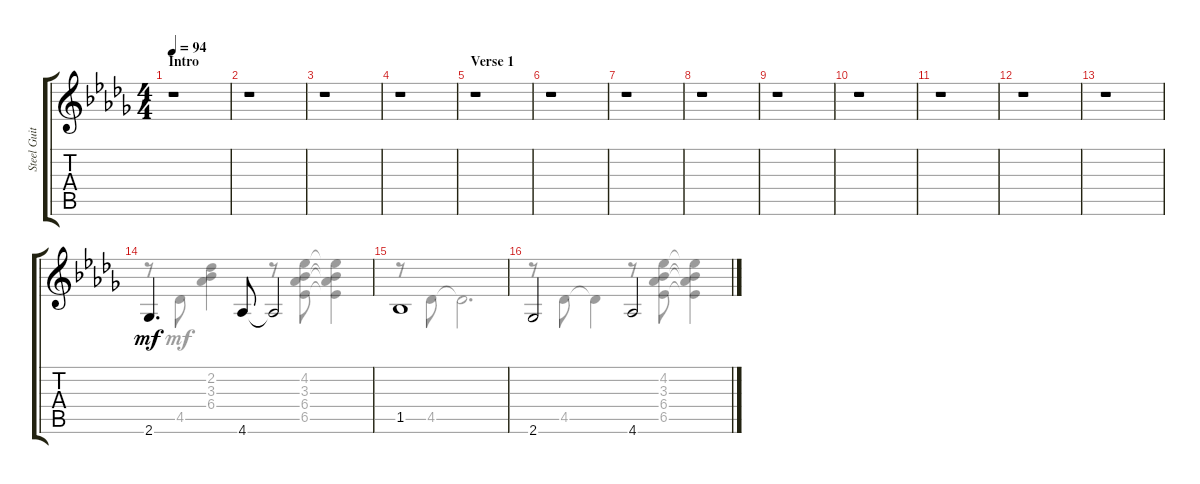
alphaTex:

\track ("Steel Guitar" "Steel Guit") {instrument acousticguitarsteel}
\staff {score tabs}
\tuning (E4 B3 G3 D3 A2 E2) {hide}
\voice
\ts (4 4)
\section ("" "Intro")
\tempo 94
\clef g2
\ks bbminor
r.1{dy mf instrument acousticguitarsteel} |
r.1 |
r.1 |
r.1 |
\section ("" "Verse 1")
r.1 |
r.1 |
r.1 |
r.1 |
r.1 |
r.1 |
r.1 |
r.1 |
r.1 |
2.6.4{d} 4.6.8 4.6{t}.2 |
1.5.1 |
2.6.2 4.6.2
\voice
\clef g2
\ottava regular
\simile none
\ks bbminor
|
|
|
|
|
|
|
|
|
|
|
|
|
r.8 4.5.8 (2.2 3.3 6.4).4 r.8 (4.2 3.3 6.4 6.5).8 (4.2{t} 3.3{t} 6.4{t} 6.5{t}).4 |
r.8 4.5.8 4.5{t}.2{d} |
r.8 4.5.8 4.5{t}.4 r.8 (4.2 3.3 6.4 6.5).8 (4.2{t} 3.3{t} 6.4{t} 6.5{t}).4
